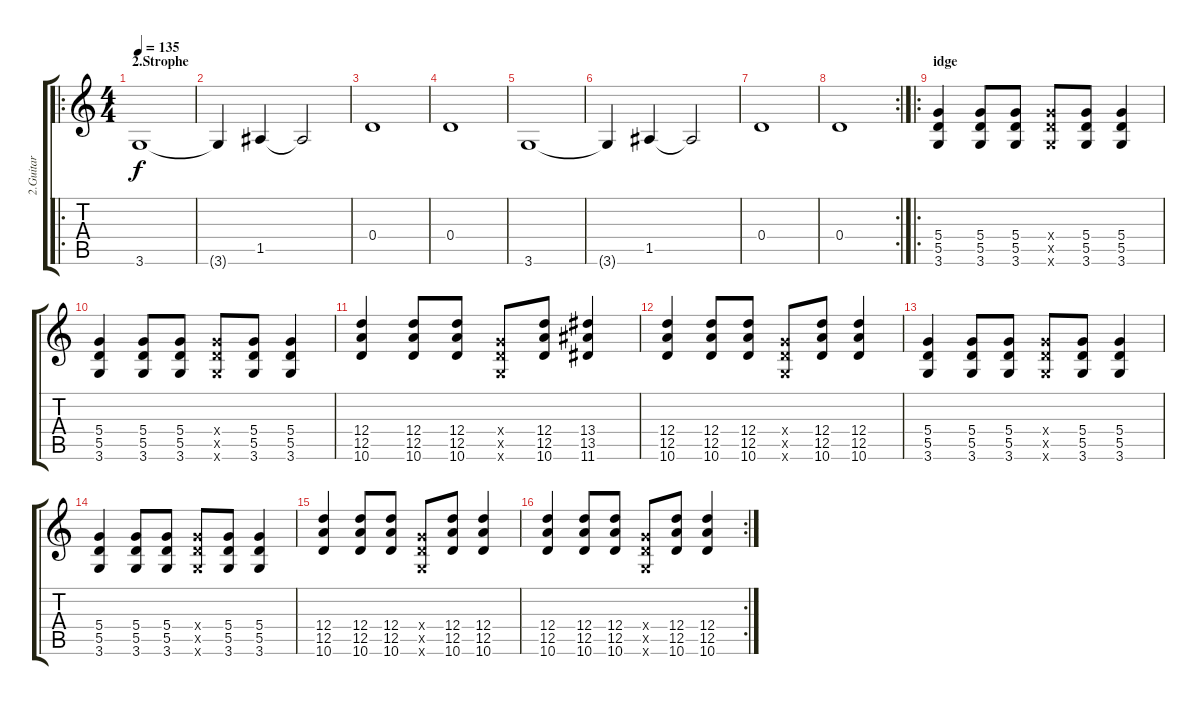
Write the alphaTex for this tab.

\track ("2.Guitar" "2.Guitar") {instrument acousticguitarnylon}
\staff {score tabs}
\tuning (E4 B3 G3 D3 A2 E2) {hide}
\ro
\ts (4 4)
\section ("" "2.Strophe")
\tempo 135
\clef g2
\ks c
3.6.1{dy f} |
3.6{t}.4 1.5.4 1.5{t}.2 |
0.4.1 |
0.4.1 |
3.6.1 |
3.6{t}.4 1.5.4 1.5{t}.2 |
0.4.1 |
\rc 2
0.4.1 |
\ro
\section ("" "idge")
(5.4 5.5 3.6).4{volume 16 instrument overdrivenguitar} (5.4 5.5 3.6).8 (5.4 5.5 3.6).8 (5.4{x} 5.5{x} 3.6{x}).8 (5.4 5.5 3.6).8 (5.4 5.5 3.6).4 |
(5.4 5.5 3.6).4 (5.4 5.5 3.6).8 (5.4 5.5 3.6).8 (5.4{x} 5.5{x} 3.6{x}).8 (5.4 5.5 3.6).8 (5.4 5.5 3.6).4 |
(12.4 12.5 10.6).4 (12.4 12.5 10.6).8 (12.4 12.5 10.6).8 (5.4{x} 5.5{x} 3.6{x}).8 (12.4 12.5 10.6).8 (13.4 13.5 11.6).4 |
(12.4 12.5 10.6).4 (12.4 12.5 10.6).8 (12.4 12.5 10.6).8 (5.4{x} 5.5{x} 3.6{x}).8 (12.4 12.5 10.6).8 (12.4 12.5 10.6).4 |
(5.4 5.5 3.6).4 (5.4 5.5 3.6).8 (5.4 5.5 3.6).8 (5.4{x} 5.5{x} 3.6{x}).8 (5.4 5.5 3.6).8 (5.4 5.5 3.6).4 |
(5.4 5.5 3.6).4 (5.4 5.5 3.6).8 (5.4 5.5 3.6).8 (5.4{x} 5.5{x} 3.6{x}).8 (5.4 5.5 3.6).8 (5.4 5.5 3.6).4 |
(12.4 12.5 10.6).4 (12.4 12.5 10.6).8 (12.4 12.5 10.6).8 (5.4{x} 5.5{x} 3.6{x}).8 (12.4 12.5 10.6).8 (12.4 12.5 10.6).4 |
\rc 2
(12.4 12.5 10.6).4 (12.4 12.5 10.6).8 (12.4 12.5 10.6).8 (5.4{x} 5.5{x} 3.6{x}).8 (12.4 12.5 10.6).8 (12.4 12.5 10.6).4
